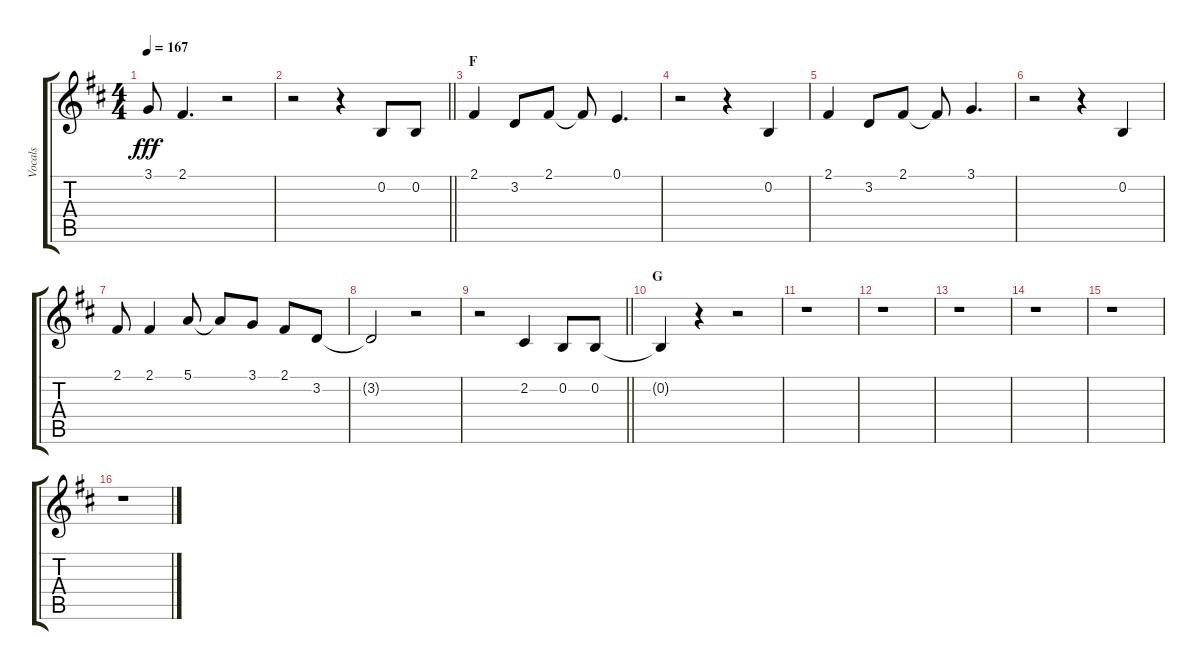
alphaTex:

\track ("Vocals" "Vocals") {instrument voiceoohs}
\staff {score tabs}
\tuning (E4 B3 G3 D3 A2 E2) {hide}
\ts (4 4)
\tempo 167
\clef g2
\ks d
3.1{t}.8{dy fff} 2.1.4{d} r.2 |
\barLineRight lightlight
r.2 r.4 0.2.8 0.2.8 |
\section ("" "F")
2.1.4 3.2.8 2.1.8 2.1{t}.8 0.1.4{d} |
r.2 r.4 0.2.4 |
2.1.4 3.2.8 2.1.8 2.1{t}.8 3.1.4{d} |
r.2 r.4 0.2.4 |
2.1.8 2.1.4 5.1.8 5.1{t}.8 3.1.8 2.1.8 3.2.8 |
3.2{t}.2 r.2 |
\barLineRight lightlight
r.2 2.2.4 0.2.8 0.2.8 |
\section ("" "G")
0.2{t}.4 r.4 r.2 |
r.1 |
r.1 |
r.1 |
r.1 |
r.1 |
r.1
